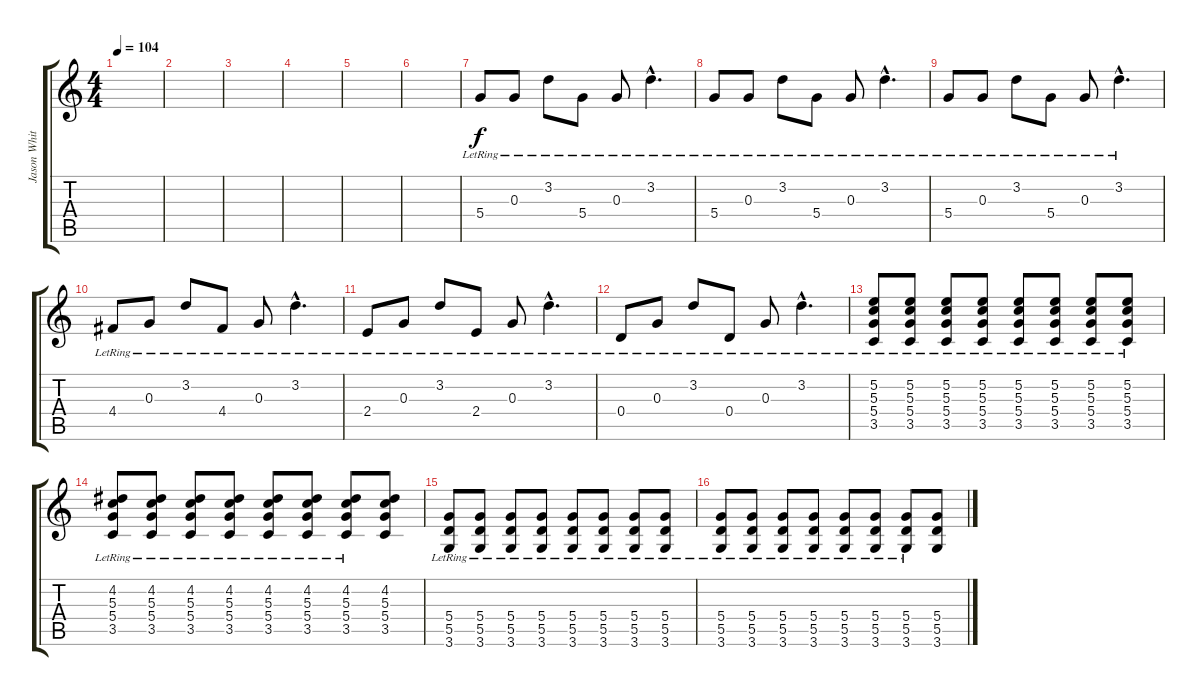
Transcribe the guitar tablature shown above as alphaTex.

\track ("Jason White Gtr 2" "Jason Whit") {instrument distortionguitar}
\staff {score tabs}
\tuning (E4 B3 G3 D3 A2 E2) {hide}
\ts (4 4)
\tempo 104
\clef g2
\ks c
|
|
|
|
|
|
5.4{lr}.8{instrument distortionguitar} 0.3{lr}.8 3.2{lr}.8 5.4{lr}.8 0.3{lr}.8 3.2{hac lr}.4{d} |
5.4{lr}.8{instrument distortionguitar} 0.3{lr}.8 3.2{lr}.8 5.4{lr}.8 0.3{lr}.8 3.2{hac lr}.4{d} |
5.4{lr}.8{instrument distortionguitar} 0.3{lr}.8 3.2{lr}.8 5.4{lr}.8 0.3{lr}.8 3.2{hac lr}.4{d} |
4.4{lr}.8{instrument distortionguitar} 0.3{lr}.8 3.2{lr}.8 4.4{lr}.8 0.3{lr}.8 3.2{hac lr}.4{d} |
2.4{lr}.8{instrument distortionguitar} 0.3{lr}.8 3.2{lr}.8 2.4{lr}.8 0.3{lr}.8 3.2{hac lr}.4{d} |
0.4{lr}.8{instrument distortionguitar} 0.3{lr}.8 3.2{lr}.8 0.4{lr}.8 0.3{lr}.8 3.2{hac lr}.4{d} |
(5.2{lr} 5.3{lr} 5.4{lr} 3.5{lr}).8{instrument distortionguitar} (5.2{lr} 5.3{lr} 5.4{lr} 3.5{lr}).8 (5.2{lr} 5.3{lr} 5.4{lr} 3.5{lr}).8 (5.2{lr} 5.3{lr} 5.4{lr} 3.5{lr}).8 (5.2{lr} 5.3{lr} 5.4{lr} 3.5{lr}).8 (5.2{lr} 5.3{lr} 5.4{lr} 3.5{lr}).8 (5.2{lr} 5.3{lr} 5.4{lr} 3.5{lr}).8 (5.2{lr} 5.3{lr} 5.4 3.5{lr}).8 |
(4.2{lr} 5.3{lr} 5.4{lr} 3.5{lr}).8{instrument distortionguitar} (4.2{lr} 5.3{lr} 5.4{lr} 3.5{lr}).8 (4.2{lr} 5.3{lr} 5.4{lr} 3.5{lr}).8 (4.2{lr} 5.3{lr} 5.4{lr} 3.5{lr}).8 (4.2{lr} 5.3{lr} 5.4{lr} 3.5{lr}).8 (4.2{lr} 5.3{lr} 5.4{lr} 3.5{lr}).8 (4.2{lr} 5.3{lr} 5.4{lr} 3.5{lr}).8 (4.2 5.3 5.4 3.5).8 |
(5.4{lr} 5.5{lr} 3.6{lr}).8{instrument distortionguitar} (5.4{lr} 5.5{lr} 3.6{lr}).8 (5.4{lr} 5.5{lr} 3.6{lr}).8 (5.4{lr} 5.5{lr} 3.6{lr}).8 (5.4{lr} 5.5{lr} 3.6{lr}).8 (5.4{lr} 5.5{lr} 3.6{lr}).8 (5.4{lr} 5.5{lr} 3.6{lr}).8 (5.4{lr} 5.5{lr} 3.6{lr}).8 |
(5.4{lr} 5.5{lr} 3.6{lr}).8{instrument distortionguitar} (5.4{lr} 5.5{lr} 3.6{lr}).8 (5.4{lr} 5.5{lr} 3.6{lr}).8 (5.4{lr} 5.5{lr} 3.6{lr}).8 (5.4{lr} 5.5{lr} 3.6{lr}).8 (5.4{lr} 5.5{lr} 3.6{lr}).8 (5.4{lr} 5.5{lr} 3.6{lr}).8 (5.4 5.5 3.6).8
